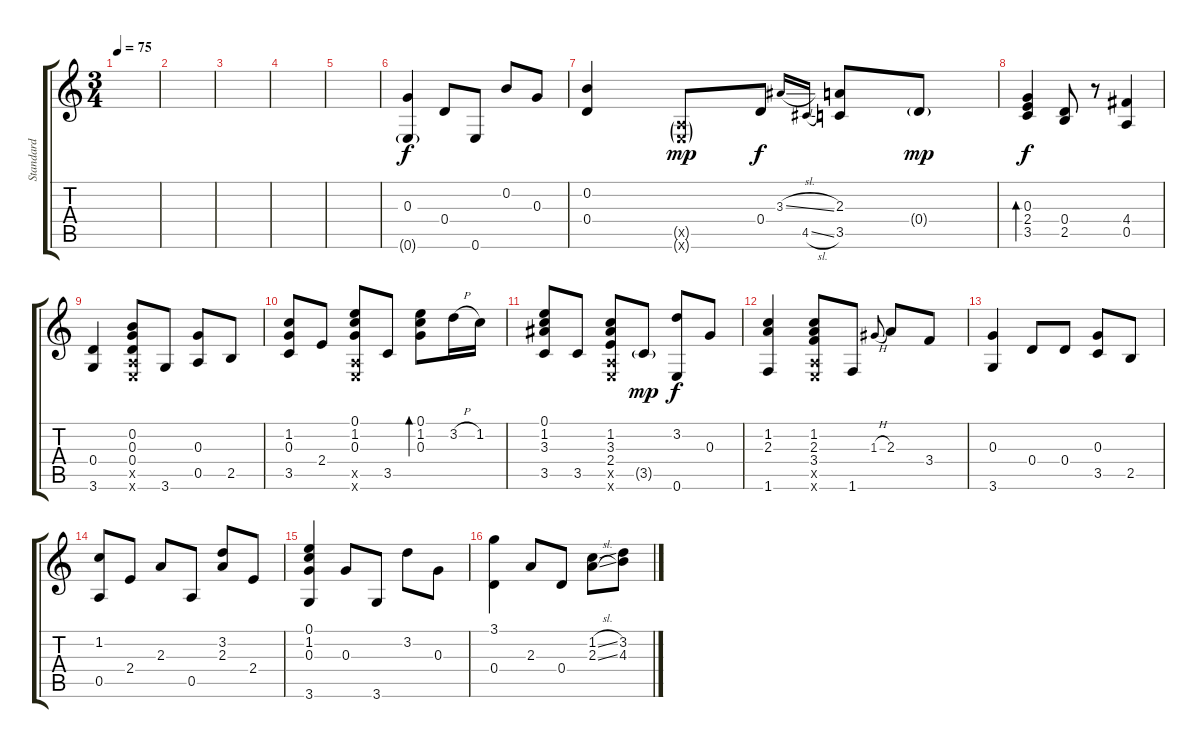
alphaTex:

\track ("Standard" "Standard") {instrument acousticguitarsteel}
\staff {score tabs}
\tuning (E4 B3 G3 D3 A2 E2) {hide}
\ts (3 4)
\tempo 75
\clef g2
\ks c
|
|
|
|
|
(0.3 0.6{g}).4 0.4.8{dy f} 0.6.8 0.2.8 0.3.8 |
(0.2 0.4).4 (0.5{g x} 0.6{g x}).8{dy mp} 0.4.8{dy f} 3.3{sl}.16{gr onbeat} 4.5{sl}.16{gr onbeat} (2.3 3.5).8 0.4{g}.8{dy mp} |
(0.3 2.4 3.5).4{bd 60 dy f} (0.4 2.5).8 r.8 (4.4 0.5).4 |
(0.4 3.6).4 (0.2 0.3 0.4 0.5{x} 0.6{x}).8 3.6.8 (0.3 0.5).8 2.5.8 |
(1.2 0.3 3.5).8 2.4.8 (0.1 1.2 0.3 0.5{x} 0.6{x}).8 3.5.8 (0.1 1.2 0.3).8{bd 60} 3.2{h}.16 1.2.16 |
(0.1 1.2 3.3 3.5).8 3.5.8 (1.2 3.3 2.4 0.5{x} 0.6{x}).8 3.5{g}.8{dy mp} (3.2 0.6).8{dy f} 0.3.8 |
(1.2 2.3 1.6).4 (1.2 2.3 3.4 0.5{x} 0.6{x}).8 1.6.8 1.3{h}.8{gr onbeat} 2.3.8 3.4.8 |
(0.3 3.6).4 0.4.8 0.4.8 (0.3 3.5).8 2.5.8 |
(1.2 0.5).8 2.4.8 2.3.8 0.5.8 (3.2 2.3).8 2.4.8 |
(0.1 1.2 0.3 3.6).4 0.3.8 3.6.8 3.2.8 0.3.8 |
(3.1 0.4).4 2.3.8 0.4.8 (1.2{sl} 2.3{sl}).8 (3.2 4.3).8
